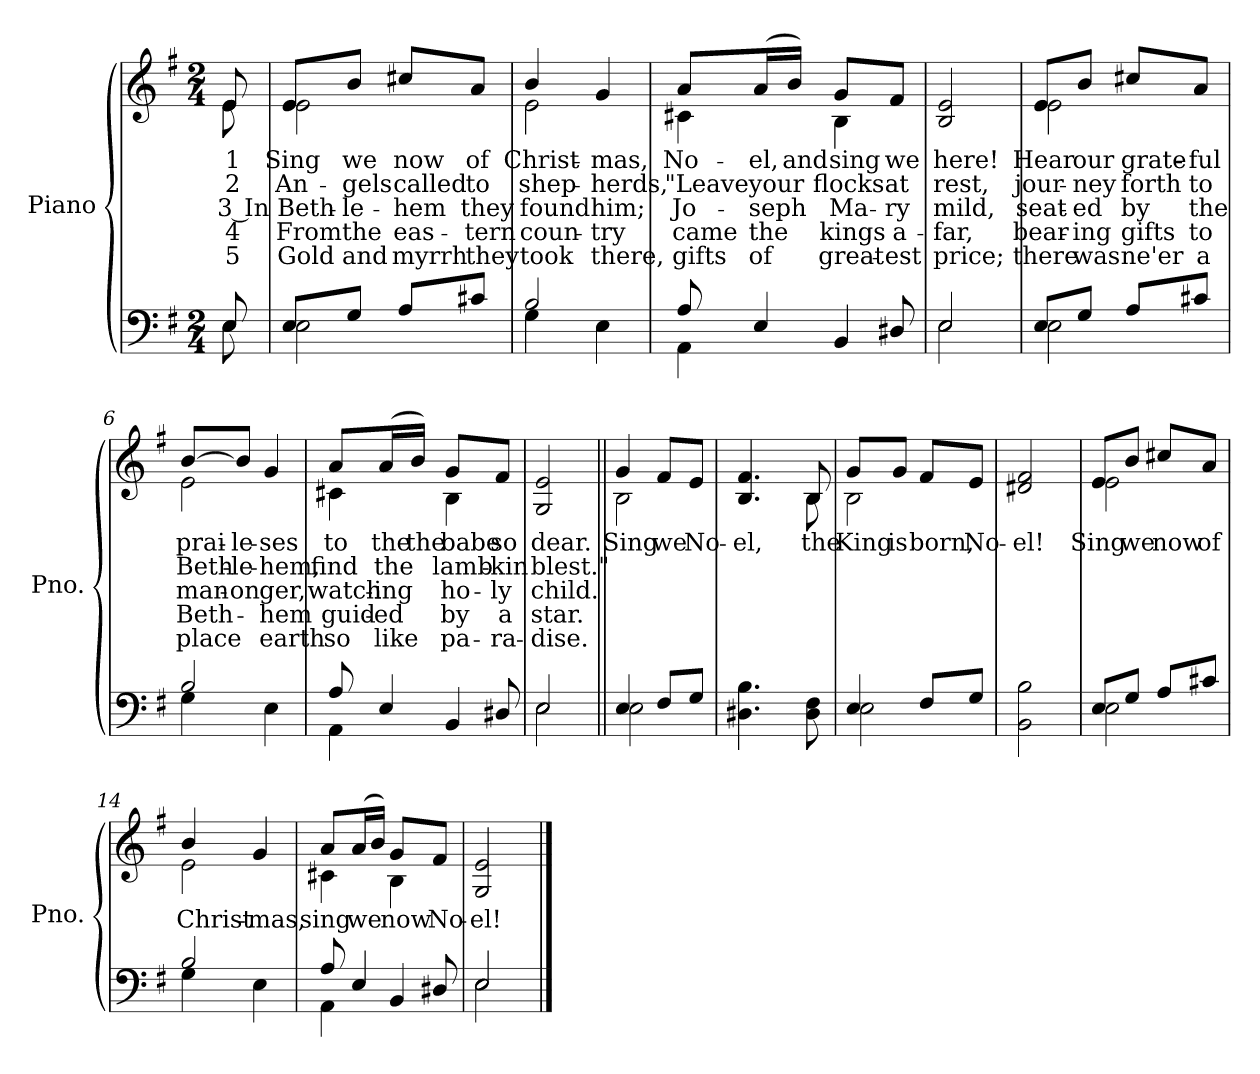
**kern	**kern	**text	**text	**text	**text	**text
*part2	*part1	*part1	*part1	*part1	*part1	*part1
*staff2	*staff1	*staff1	*staff1	*staff1	*staff1	*staff1
*I"Piano	*I"Piano	*	*	*	*	*
*I'Pno.	*I'Pno.	*	*	*	*	*
!!LO:PB:g=z
*clefF4	*clefG2	*	*	*	*	*
*k[f#]	*k[f#]	*	*	*	*	*
*G:	*G:	*	*	*	*	*
*M2/4	*M2/4	*	*	*	*	*
=	=	=	=	=	=	=
*^	*	*	*	*	*	*
!	!	!	!LO:LY:b:color=#000000	!LO:LY:b:color=#000000	!LO:LY:b:color=#000000	!LO:LY:b:color=#000000	!LO:LY:b:color=#000000
*	*	*^	*	*	*	*	*
8Ei/	8Ei\	8ei/	8ei\	1	2	3 In	4	5
=1	=1	=1	=1	=1	=1	=1	=1	=1
!	!	!	!	!LO:LY:b:color=#000000	!LO:LY:b:color=#000000	!LO:LY:b:color=#000000	!LO:LY:b:color=#000000	!LO:LY:b:color=#000000
8Ei/L	2Ei\	8ei/L	2ei\	Sing	An-	Beth-	-From	Gold
!	!	!	!	!LO:LY:b:color=#000000	!LO:LY:b:color=#000000	!LO:LY:b:color=#000000	!LO:LY:b:color=#000000	!LO:LY:b:color=#000000
8Gi/J	.	8bi/J	.	we	-gels	le-	-the	and
!	!	!	!	!LO:LY:b:color=#000000	!LO:LY:b:color=#000000	!LO:LY:b:color=#000000	!LO:LY:b:color=#000000	!LO:LY:b:color=#000000
8Ai/L	.	8cc#Xi/L	.	now	called	hem	eas-	-myrrh
!	!	!	!	!LO:LY:b:color=#000000	!LO:LY:b:color=#000000	!LO:LY:b:color=#000000	!LO:LY:b:color=#000000	!LO:LY:b:color=#000000
8c#Xi/J	.	8ai/J	.	of	to	they	tern	they
=2	=2	=2	=2	=2	=2	=2	=2	=2
!	!	!	!	!LO:LY:b:color=#000000	!LO:LY:b:color=#000000	!LO:LY:b:color=#000000	!LO:LY:b:color=#000000	!LO:LY:b:color=#000000
2Bi/	4Gi\	4bi/	2ei\	Christ-	shep-	found	coun-	-took
!	!	!	!	!LO:LY:b:color=#000000	!LO:LY:b:color=#000000	!LO:LY:b:color=#000000	!LO:LY:b:color=#000000	!LO:LY:b:color=#000000
.	4Ei\	4gi/	.	-mas,	-herds,	him;	try	there,
=3	=3	=3	=3	=3	=3	=3	=3	=3
!	!	!	!	!LO:LY:b:color=#000000	!LO:LY:b:color=#000000	!LO:LY:b:color=#000000	!LO:LY:b:color=#000000	!LO:LY:b:color=#000000
8Ai/	4AAi\	8ai/L	4c#Xi\	No-	"Leave	Jo-	-came	gifts
!	!	!	!	!LO:LY:b:color=#000000	!LO:LY:b:color=#000000	!LO:LY:b:color=#000000	!LO:LY:b:color=#000000	!LO:LY:b:color=#000000
4Ei/	.	(16ai/	.	-el,	your	seph	the	of
!	!	!	!	!LO:LY:b:color=#000000	!	!	!	!
.	.	16bi/J)	.	and	.	.	.	.
!	!	!	!	!LO:LY:b:color=#000000	!LO:LY:b:color=#000000	!LO:LY:b:color=#000000	!LO:LY:b:color=#000000	!LO:LY:b:color=#000000
.	4BBi/	8gi/L	4Bi\	sing	flocks	Ma-	-kings	great-
!	!	!	!	!LO:LY:b:color=#000000	!LO:LY:b:color=#000000	!LO:LY:b:color=#000000	!LO:LY:b:color=#000000	!LO:LY:b:color=#000000
8D#Xi/	.	8f#i/J	.	we	at	-ry	a-	-est
*	*	*v	*v	*	*	*	*	*
=4	=4	=4	=4	=4	=4	=4	=4
!	!	!	!LO:LY:b:color=#000000	!LO:LY:b:color=#000000	!LO:LY:b:color=#000000	!LO:LY:b:color=#000000	!LO:LY:b:color=#000000
2Ei/	2Ei\	2Bi/ 2ei	here!	rest,	mild,	far,	price;
!!LO:LB:g=z
=5	=5	=5	=5	=5	=5	=5	=5
!	!	!	!LO:LY:b:color=#000000	!LO:LY:b:color=#000000	!LO:LY:b:color=#000000	!LO:LY:b:color=#000000	!LO:LY:b:color=#000000
*	*	*^	*	*	*	*	*
8Ei/L	2Ei\	8ei/L	2ei\	Hear	jour-	seat-	-bear-	-there
!	!	!	!	!LO:LY:b:color=#000000	!LO:LY:b:color=#000000	!LO:LY:b:color=#000000	!LO:LY:b:color=#000000	!LO:LY:b:color=#000000
8Gi/J	.	8bi/J	.	our	-ney	ed	ing	was
!	!	!	!	!LO:LY:b:color=#000000	!LO:LY:b:color=#000000	!LO:LY:b:color=#000000	!LO:LY:b:color=#000000	!LO:LY:b:color=#000000
8Ai/L	.	8cc#Xi/L	.	grate-	forth	by	gifts	ne'er
!	!	!	!	!LO:LY:b:color=#000000	!LO:LY:b:color=#000000	!LO:LY:b:color=#000000	!LO:LY:b:color=#000000	!LO:LY:b:color=#000000
8c#Xi/J	.	8ai/J	.	-ful	to	the	to	a
=6	=6	=6	=6	=6	=6	=6	=6	=6
!	!	!	!	!LO:LY:b:color=#000000	!LO:LY:b:color=#000000	!LO:LY:b:color=#000000	!LO:LY:b:color=#000000	!LO:LY:b:color=#000000
2Bi/	4Gi\	[8bi/L	2ei\	prai-	Beth-	man-	-Beth-	-place
!	!	!	!	!LO:LY:b:color=#000000	!LO:LY:b:color=#000000	!LO:LY:b:color=#000000	!	!
.	.	8bi/J]	.	-le-	le-	-on	.	.
!	!	!	!	!LO:LY:b:color=#000000	!LO:LY:b:color=#000000	!LO:LY:b:color=#000000	!LO:LY:b:color=#000000	!LO:LY:b:color=#000000
.	4Ei\	4gi/	.	-ses	-hem,	ger,	hem	earth
=7	=7	=7	=7	=7	=7	=7	=7	=7
!	!	!	!	!LO:LY:b:color=#000000	!LO:LY:b:color=#000000	!LO:LY:b:color=#000000	!LO:LY:b:color=#000000	!LO:LY:b:color=#000000
8Ai/	4AAi\	8ai/L	4c#Xi\	to	find	watch-	-guid-	-so
!	!	!	!	!LO:LY:b:color=#000000	!LO:LY:b:color=#000000	!LO:LY:b:color=#000000	!LO:LY:b:color=#000000	!LO:LY:b:color=#000000
4Ei/	.	(16ai/	.	the	the	ing	ed	like
!	!	!	!	!LO:LY:b:color=#000000	!	!	!	!
.	.	16bi/J)	.	the	.	.	.	.
!	!	!	!	!LO:LY:b:color=#000000	!LO:LY:b:color=#000000	!LO:LY:b:color=#000000	!LO:LY:b:color=#000000	!LO:LY:b:color=#000000
.	4BBi/	8gi/L	4Bi\	babe	lamb-	ho-	-by	pa-
!	!	!	!	!LO:LY:b:color=#000000	!LO:LY:b:color=#000000	!LO:LY:b:color=#000000	!LO:LY:b:color=#000000	!LO:LY:b:color=#000000
8D#Xi/	.	8f#i/J	.	so	-kin	-ly	a	ra-
*	*	*v	*v	*	*	*	*	*
=8	=8	=8	=8	=8	=8	=8	=8
!	!	!	!LO:LY:b:color=#000000	!LO:LY:b:color=#000000	!LO:LY:b:color=#000000	!LO:LY:b:color=#000000	!LO:LY:b:color=#000000
2Ei/	2Ei\	2Gi/ 2ei	dear.	blest."	-child.	star.	dise.
!!LO:LB:g=z
=9||	=9||	=9||	=9||	=9||	=9||	=9||	=9||
!	!	!LO:TX:a:i:t=Refrain	!	!	!	!	!
!	!	!	!LO:LY:b:color=#000000	!	!	!	!
*	*	*^	*	*	*	*	*
4Ei/	2Ei\	4gi/	2Bi\	Sing	.	.	.	.
!	!	!	!	!LO:LY:b:color=#000000	!	!	!	!
8F#i/L	.	8f#i/L	.	we	.	.	.	.
!	!	!	!	!LO:LY:b:color=#000000	!	!	!	!
8Gi/J	.	8ei/J	.	No-	.	.	.	.
*v	*v	*	*	*	*	*	*	*
=10	=10	=10	=10	=10	=10	=10	=10
!	!	!	!LO:LY:b:color=#000000	!	!	!	!
4.D#Xi\ 4.Bi	4.Bi/ 4.f#i	4ryy	-el,	.	.	.	.
.	.	8ryy	.	.	.	.	.
!	!	!	!LO:LY:b:color=#000000	!	!	!	!
8D#i\ 8F#i	8Bi/	8Bi\	the	.	.	.	.
=11	=11	=11	=11	=11	=11	=11	=11
*^	*	*	*	*	*	*	*
!	!	!	!	!LO:LY:b:color=#000000	!	!	!	!
4Ei/	2Ei\	8gi/L	2Bi\	King	.	.	.	.
!	!	!	!	!LO:LY:b:color=#000000	!	!	!	!
.	.	8gi/J	.	is	.	.	.	.
!	!	!	!	!LO:LY:b:color=#000000	!	!	!	!
8F#i/L	.	8f#i/L	.	born,	.	.	.	.
!	!	!	!	!LO:LY:b:color=#000000	!	!	!	!
8Gi/J	.	8ei/J	.	No-	.	.	.	.
*v	*v	*	*	*	*	*	*	*
*	*v	*v	*	*	*	*	*
=12	=12	=12	=12	=12	=12	=12
!	!	!LO:LY:b:color=#000000	!	!	!	!
2BBi\ 2Bi	2d#Xi/ 2f#i	-el!	.	.	.	.
!!LO:LB:g=z
=13	=13	=13	=13	=13	=13	=13
*^	*	*	*	*	*	*
!	!	!	!LO:LY:b:color=#000000	!	!	!	!
*	*	*^	*	*	*	*	*
8Ei/L	2Ei\	8ei/L	2ei\	Sing	.	.	.	.
!	!	!	!	!LO:LY:b:color=#000000	!	!	!	!
8Gi/J	.	8bi/J	.	we	.	.	.	.
!	!	!	!	!LO:LY:b:color=#000000	!	!	!	!
8Ai/L	.	8cc#Xi/L	.	now	.	.	.	.
!	!	!	!	!LO:LY:b:color=#000000	!	!	!	!
8c#Xi/J	.	8ai/J	.	of	.	.	.	.
=14	=14	=14	=14	=14	=14	=14	=14	=14
!	!	!	!	!LO:LY:b:color=#000000	!	!	!	!
2Bi/	4Gi\	4bi/	2ei\	Christ-	.	.	.	.
!	!	!	!	!LO:LY:b:color=#000000	!	!	!	!
.	4Ei\	4gi/	.	-mas,	.	.	.	.
=15	=15	=15	=15	=15	=15	=15	=15	=15
!	!	!	!	!LO:LY:b:color=#000000	!	!	!	!
8Ai/	4AAi\	8ai/L	4c#Xi\	sing	.	.	.	.
!	!	!	!	!LO:LY:b:color=#000000	!	!	!	!
4Ei/	.	(16ai/	.	we	.	.	.	.
.	.	16bi/J)	.	.	.	.	.	.
!	!	!	!	!LO:LY:b:color=#000000	!	!	!	!
.	4BBi/	8gi/L	4Bi\	now	.	.	.	.
!	!	!	!	!LO:LY:b:color=#000000	!	!	!	!
8D#Xi/	.	8f#i/J	.	No-	.	.	.	.
*	*	*v	*v	*	*	*	*	*
=16	=16	=16	=16	=16	=16	=16	=16
!	!	!	!LO:LY:b:color=#000000	!	!	!	!
2Ei/	2Ei\	2Gi/ 2ei	-el!	.	.	.	.
*v	*v	*	*	*	*	*	*
==	==	==	==	==	==	==
*-	*-	*-	*-	*-	*-	*-
